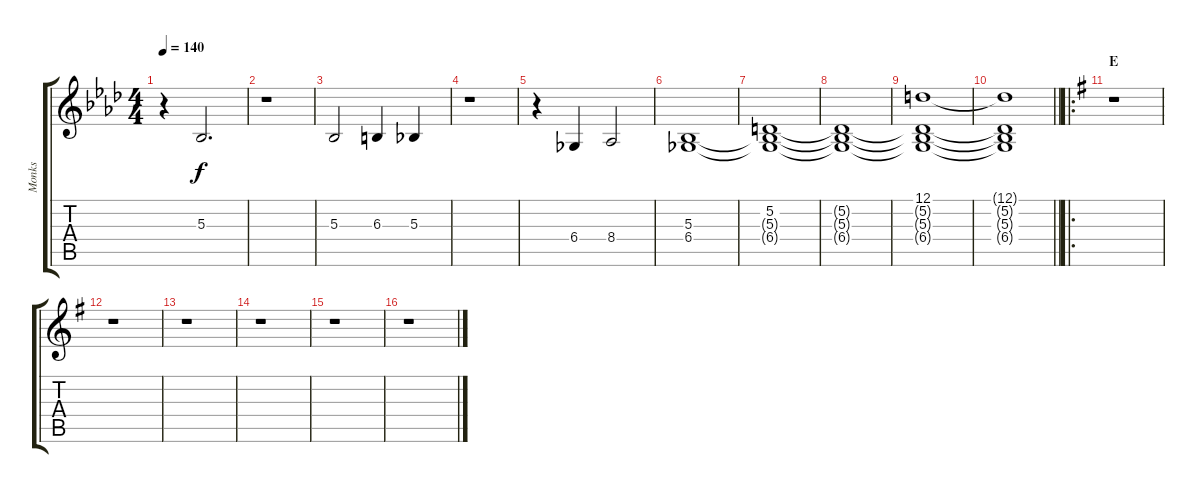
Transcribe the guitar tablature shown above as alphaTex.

\track ("Monks" "Monks") {instrument choiraahs}
\staff {score tabs}
\tuning (D4 A3 F3 C3 G2 D2) {hide}
\ts (4 4)
\tempo 140
\clef g2
\ks ab
r.4{dy f} 5.3.2{d} |
r.1 |
5.3.2 6.3.4 5.3.4 |
r.1 |
r.4 6.4.4 8.4.2 |
(5.3 6.4).1 |
(5.2 5.3{t} 6.4{t}).1 |
(5.2{t} 5.3{t} 6.4{t}).1 |
(12.1 5.2{t} 5.3{t} 6.4{t}).1 |
\barLineRight lightlight
(12.1{t} 5.2{t} 5.3{t} 6.4{t}).1 |
\ro
\section ("" "E")
\ks g
r.1 |
r.1 |
r.1 |
r.1 |
r.1 |
r.1
